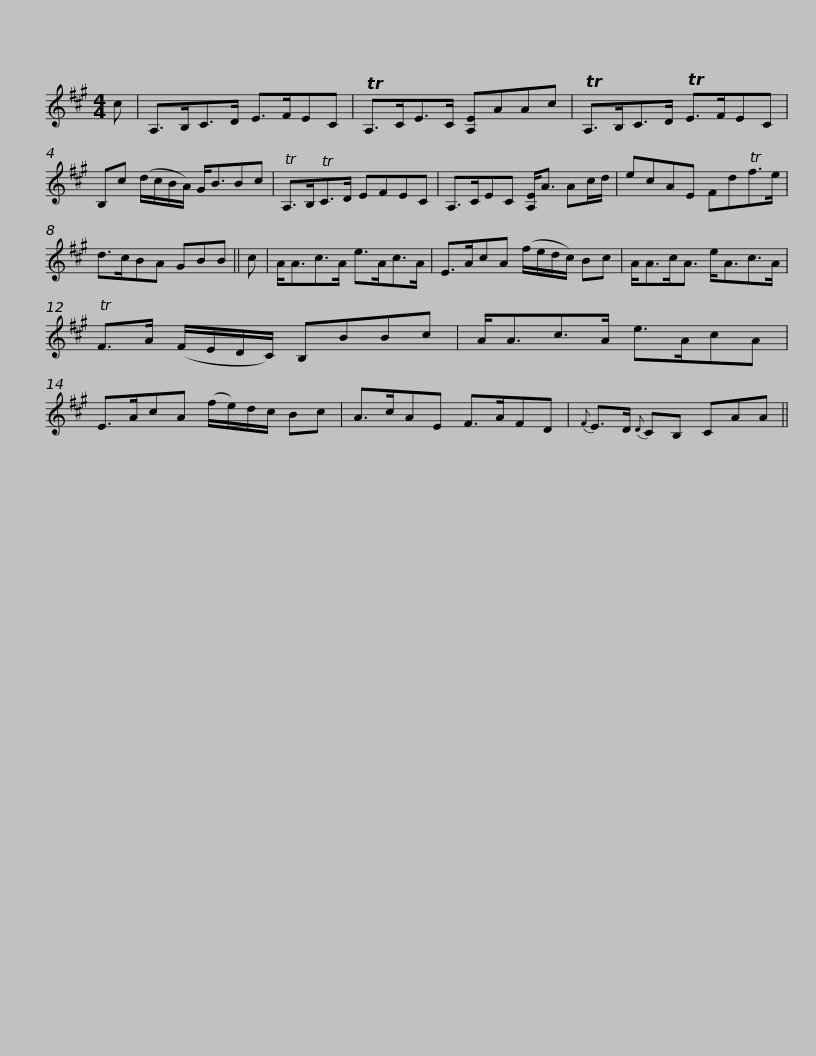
X:1
L:1/8
M:4/4
I:linebreak $
K:A
V:1 treble
V:1
 c | A,>B,C>D E>FEC | TA,>CE>C [A,E]AAc | TA,>B,C>D TE>FEC | B,c (d/c/B/A/) G<BBc |$ %5
 TA,>B,TC>D EFEC | A,>CEC [A,E]<A Ac/d/ | ecAE FdTf>e | d>cBA GBB || c |$ %10
 A<Ac>A e>Ac>A | E>AcA (f/e/d/c/) Bc | A<Ac<A e<Ac>A | TF>A (F/E/D/C/) B,BBc |$ A<Ac>A e>AcA | %15
 E>AcA (f/e/)d/c/ Bc | A>cAE F>AFD |{F} E>D{D} CB, CAA || %18
